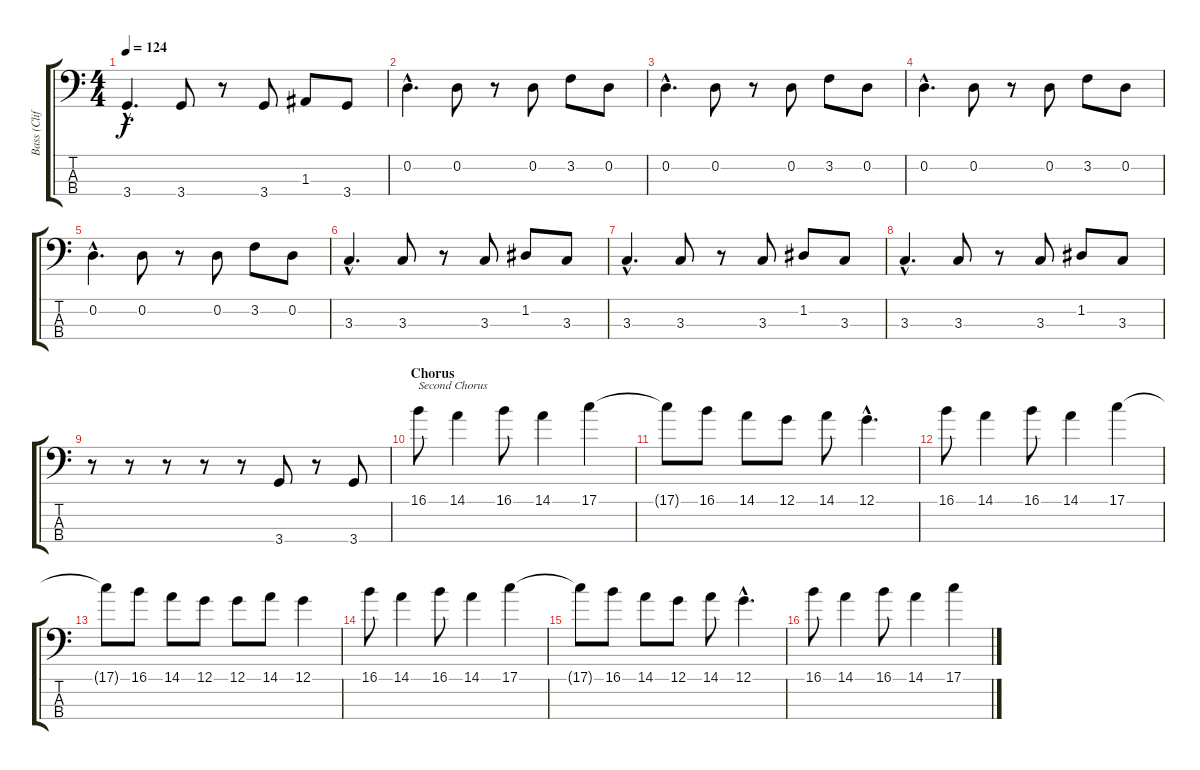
\track ("Bass (Cliff W.)" "Bass (Clif") {instrument electricbassfinger}
\staff {score tabs}
\tuning (G2 D2 A1 E1) {hide}
\ts (4 4)
\tempo 124
\clef f4
\ks c
3.4{hac}.4{d dy f} 3.4.8 r.8 3.4.8 1.3.8 3.4.8 |
0.2{hac}.4{d} 0.2.8 r.8 0.2.8 3.2.8 0.2.8 |
0.2{hac}.4{d} 0.2.8 r.8 0.2.8 3.2.8 0.2.8 |
0.2{hac}.4{d} 0.2.8 r.8 0.2.8 3.2.8 0.2.8 |
0.2{hac}.4{d} 0.2.8 r.8 0.2.8 3.2.8 0.2.8 |
3.3{hac}.4{d} 3.3.8 r.8 3.3.8 1.2.8 3.3.8 |
3.3{hac}.4{d} 3.3.8 r.8 3.3.8 1.2.8 3.3.8 |
3.3{hac}.4{d} 3.3.8 r.8 3.3.8 1.2.8 3.3.8 |
r.8 r.8 r.8 r.8 r.8 3.4.8 r.8 3.4.8 |
\section ("" "Chorus")
16.1.8{txt "Second Chorus"} 14.1.4 16.1.8 14.1.4 17.1.4 |
17.1{t}.8 16.1.8 14.1.8 12.1.8 14.1.8 12.1{hac}.4{d} |
16.1.8 14.1.4 16.1.8 14.1.4 17.1.4 |
17.1{t}.8 16.1.8 14.1.8 12.1.8 12.1.8 14.1.8 12.1.4 |
16.1.8 14.1.4 16.1.8 14.1.4 17.1.4 |
17.1{t}.8 16.1.8 14.1.8 12.1.8 14.1.8 12.1{hac}.4{d} |
16.1.8 14.1.4 16.1.8 14.1.4 17.1.4
